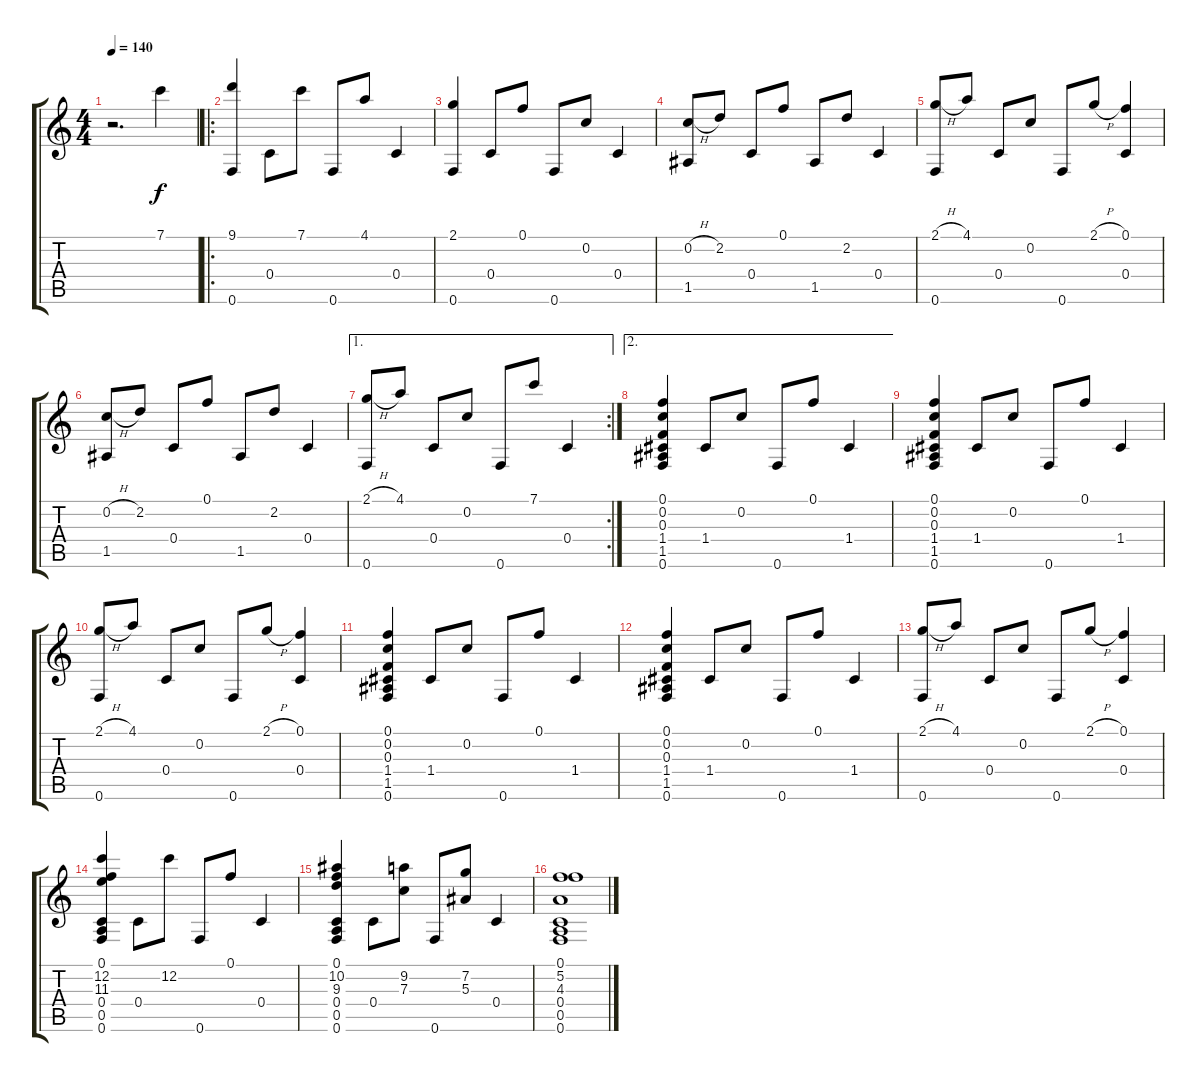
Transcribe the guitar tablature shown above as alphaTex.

\track "" {instrument acousticguitarnylon}
\staff {score tabs}
\tuning (F4 C4 F3 C3 A2 F2) {hide}
\ts (4 4)
\tempo 140
\clef g2
\ks c
r.2{d dy f instrument acousticguitarnylon} 7.1.4 |
\ro
(9.1 0.6).4 0.4.8 7.1.8 0.6.8 4.1.8 0.4.4 |
(2.1 0.6).4 0.4.8 0.1.8 0.6.8 0.2.8 0.4.4 |
(0.2{h} 1.5).8 2.2.8 0.4.8 0.1.8 1.5.8 2.2.8 0.4.4 |
(2.1{h} 0.6).8 4.1.8 0.4.8 0.2.8 0.6.8 2.1{h}.8 (0.1 0.4).4 |
(0.2{h} 1.5).8 2.2.8 0.4.8 0.1.8 1.5.8 2.2.8 0.4.4 |
\ae 1
\rc 2
(2.1{h} 0.6).8 4.1.8 0.4.8 0.2.8 0.6.8 7.1.8 0.4.4 |
\ae 2
(0.1 0.2 0.3 1.4 1.5 0.6).4 1.4.8 0.2.8 0.6.8 0.1.8 1.4.4 |
(0.1 0.2 0.3 1.4 1.5 0.6).4 1.4.8 0.2.8 0.6.8 0.1.8 1.4.4 |
(2.1{h} 0.6).8 4.1.8 0.4.8 0.2.8 0.6.8 2.1{h}.8 (0.1 0.4).4 |
(0.1 0.2 0.3 1.4 1.5 0.6).4 1.4.8 0.2.8 0.6.8 0.1.8 1.4.4 |
(0.1 0.2 0.3 1.4 1.5 0.6).4 1.4.8 0.2.8 0.6.8 0.1.8 1.4.4 |
(2.1{h} 0.6).8 4.1.8 0.4.8 0.2.8 0.6.8 2.1{h}.8 (0.1 0.4).4 |
(0.1 12.2 11.3 0.4 0.5 0.6).4 0.4.8 12.2.8 0.6.8 0.1.8 0.4.4 |
(0.1 10.2 9.3 0.4 0.5 0.6).4 0.4.8 (9.2 7.3).8 0.6.8 (7.2 5.3).8 0.4.4 |
(0.1 5.2 4.3 0.4 0.5 0.6).1
